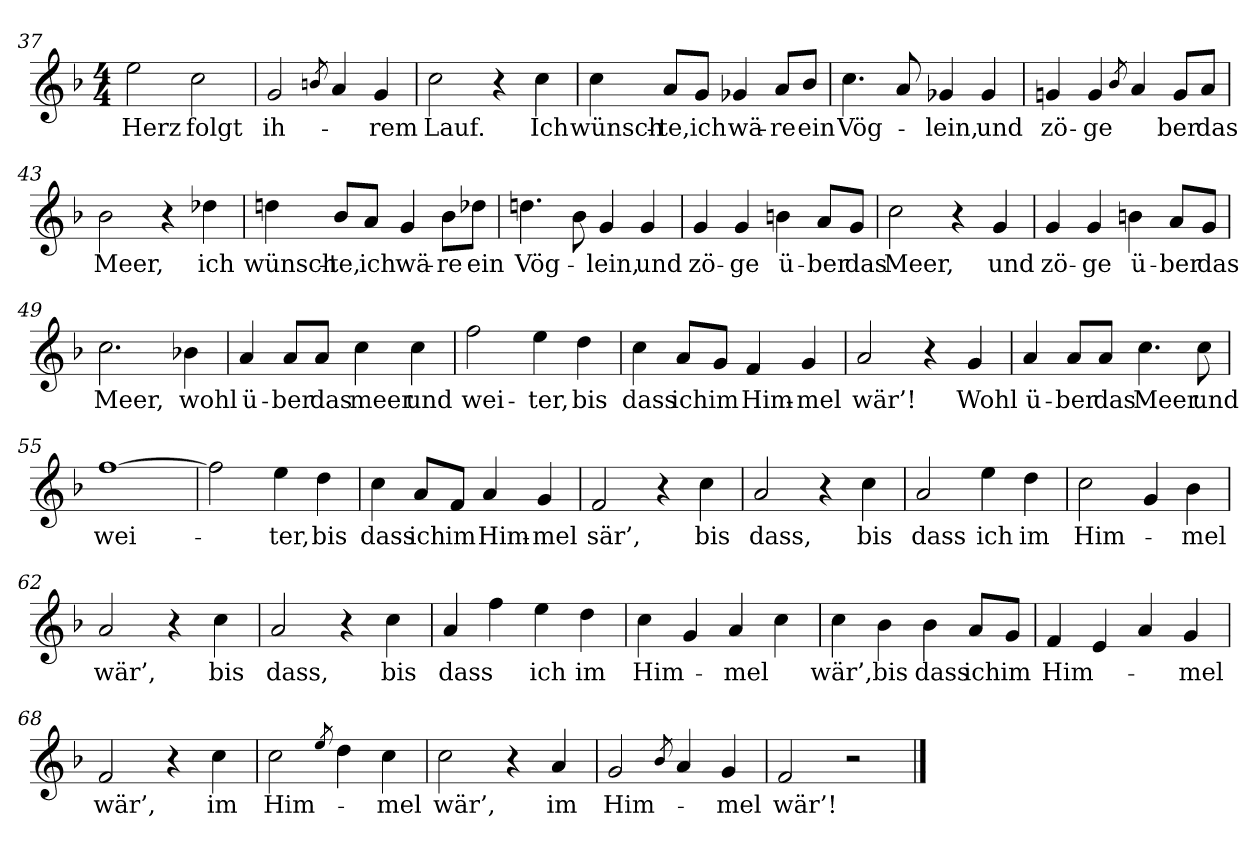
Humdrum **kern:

**kern	**text
*part1	*part1
*staff1	*staff1
*clefG2	*
*k[b-]	*
*M4/4	*
=37	=37
!	!LO:LY:b
2ee\	Herz
!	!LO:LY:b
2cc\	folgt
!!LO:LB:g=z
=38	=38
!	!LO:LY:b
2g/	ih-
8qbn/	.
4a/	.
!	!LO:LY:b
4g/	-rem
=39	=39
!	!LO:LY:b
2cc\	Lauf.
4r	.
!	!LO:LY:b
4cc\	Ich
=40	=40
!	!LO:LY:b
4cc\	wünsch-
!	!LO:LY:b
8a/L	-te,
!	!LO:LY:b
8g/J	ich
!	!LO:LY:b
4g-X/	wä-
!	!LO:LY:b
8a/L	-re
!	!LO:LY:b
8b-/J	ein
=41	=41
!	!LO:LY:b
4.cc\	Vög-
8a/	.
!	!LO:LY:b
4g-X/	-lein,
!	!LO:LY:b
4g-/	und
=42	=42
!	!LO:LY:b
4gn/	zö-
!	!LO:LY:b
4g/	-ge
8qb-/	.
4a/	.
!	!LO:LY:b
8g/L	-ber
!	!LO:LY:b
8a/J	das
=43	=43
!	!LO:LY:b
2b-\	Meer,
4r	.
!	!LO:LY:b
4dd-X\	ich
!!LO:LB:g=z
=44	=44
!	!LO:LY:b
4ddn\	wünsch-
!	!LO:LY:b
8b-/L	-te,
!	!LO:LY:b
8a/J	ich
!	!LO:LY:b
4g/	wä-
!	!LO:LY:b
8b-\L	-re
!	!LO:LY:b
8dd-X\J	ein
=45	=45
!	!LO:LY:b
4.ddn\	Vög-
8b-\	.
!	!LO:LY:b
4g/	-lein,
!	!LO:LY:b
4g/	und
=46	=46
!	!LO:LY:b
4g/	zö-
!	!LO:LY:b
4g/	-ge
!	!LO:LY:b
4bn\	ü-
!	!LO:LY:b
8a/L	-ber
!	!LO:LY:b
8g/J	das
=47	=47
!	!LO:LY:b
2cc\	Meer,
4r	.
!	!LO:LY:b
4g/	und
=48	=48
!	!LO:LY:b
4g/	zö-
!	!LO:LY:b
4g/	-ge
!	!LO:LY:b
4bn\	ü-
!	!LO:LY:b
8a/L	-ber
!	!LO:LY:b
8g/J	das
=49	=49
!	!LO:LY:b
2.cc\	Meer,
!	!LO:LY:b
4b-X\	wohl
!!LO:LB:g=z
=50	=50
!	!LO:LY:b
4a/	ü-
!	!LO:LY:b
8a/L	-ber
!	!LO:LY:b
8a/J	das
!	!LO:LY:b
4cc\	meer
!	!LO:LY:b
4cc\	und
=51	=51
!	!LO:LY:b
2ff\	wei-
!	!LO:LY:b
4ee\	-ter,
!	!LO:LY:b
4dd\	bis
=52	=52
!	!LO:LY:b
4cc\	dass
!	!LO:LY:b
8a/L	ich
!	!LO:LY:b
8g/J	im
!	!LO:LY:b
4f/	Him-
!	!LO:LY:b
4g/	-mel
=53	=53
!	!LO:LY:b
2a/	wär’!
4r	.
!	!LO:LY:b
4g/	Wohl
=54	=54
!	!LO:LY:b
4a/	ü-
!	!LO:LY:b
8a/L	-ber
!	!LO:LY:b
8a/J	das
!	!LO:LY:b
4.cc\	Meer
!	!LO:LY:b
8cc\	und
=55	=55
!	!LO:LY:b
[1ff	wei-
=56	=56
2ff\]	.
!	!LO:LY:b
4ee\	-ter,
!	!LO:LY:b
4dd\	bis
!!LO:LB:g=z
=57	=57
!	!LO:LY:b
4cc\	dass
!	!LO:LY:b
8a/L	ich
!	!LO:LY:b
8f/J	im
!	!LO:LY:b
4a/	Him-
!	!LO:LY:b
4g/	-mel
=58	=58
!	!LO:LY:b
2f/	sär’,
4r	.
!	!LO:LY:b
4cc\	bis
=59	=59
!	!LO:LY:b
2a/	dass,
4r	.
!	!LO:LY:b
4cc\	bis
=60	=60
!	!LO:LY:b
2a/	dass
!	!LO:LY:b
4ee\	ich
!	!LO:LY:b
4dd\	im
=61	=61
!	!LO:LY:b
2cc\	Him-
4g/	.
!	!LO:LY:b
4b-\	-mel
=62	=62
!	!LO:LY:b
2a/	wär’,
4r	.
!	!LO:LY:b
4cc\	bis
=63	=63
!	!LO:LY:b
2a/	dass,
4r	.
!	!LO:LY:b
4cc\	bis
=64	=64
!	!LO:LY:b
4a/	dass
4ff\	.
!	!LO:LY:b
4ee\	ich
!	!LO:LY:b
4dd\	im
=65	=65
!	!LO:LY:b
4cc\	Him-
4g/	.
!	!LO:LY:b
4a/	-mel
4cc\	.
!!LO:PB:g=z
=66	=66
!	!LO:LY:b
4cc\	wär’,
!	!LO:LY:b
4b-\	bis
!	!LO:LY:b
4b-\	dass
!	!LO:LY:b
8a/L	ich
!	!LO:LY:b
8g/J	im
=67	=67
!	!LO:LY:b
4f/	Him-
4e/	.
4a/	.
!	!LO:LY:b
4g/	-mel
=68	=68
!	!LO:LY:b
2f/	wär’,
4r	.
!	!LO:LY:b
4cc\	im
=69	=69
!	!LO:LY:b
2cc\	Him-
8qee/	.
4dd\	.
!	!LO:LY:b
4cc\	-mel
=70	=70
!	!LO:LY:b
2cc\	wär’,
4r	.
!	!LO:LY:b
4a/	im
=71	=71
!	!LO:LY:b
2g/	Him-
8qb-/	.
4a/	.
!	!LO:LY:b
4g/	-mel
=72	=72
!	!LO:LY:b
2f/	wär’!
2r	.
==	==
*-	*-
